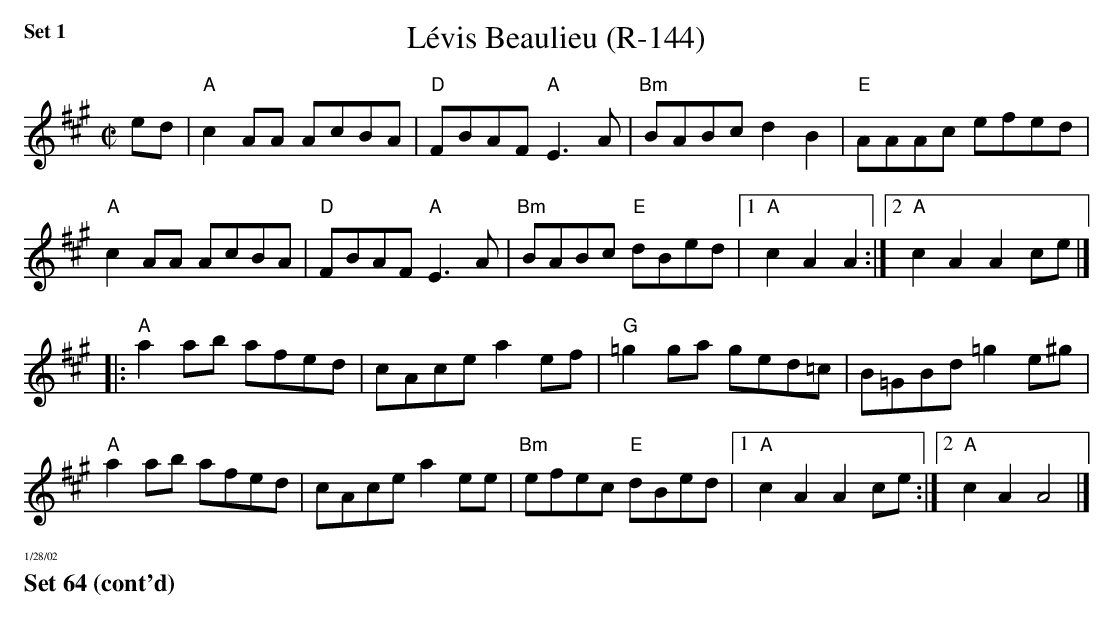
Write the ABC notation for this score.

X:1
T:L\'evis Beaulieu (R-144)
M:C|
K:A
ed|"A"c2AA AcBA | "D"FBAF "A"E3A |"Bm"BABc d2B2 |"E"AAAc efed |
"A"c2AA AcBA | "D"FBAF "A"E3A |"Bm"BABc "E"dBed |1 "A"c2A2 A2 :|						[2 "A"c2A2 A2ce |]
|:"A"a2ab afed |cAce a2ef | "G"=g2ga ged=c   |B=GBd =g2e^g|
"A"a2ab afed |cAce a2ee | "Bm"efec "E"dBed |1 "A"c2A2 A2ce  :|					   [2 "A"c2A2 A4|]
%%text 1/28/02

%%textfont       Times-Bold 13.0
%%text Set 64 (cont'd)
%%textfont       Times-Roman 7.0
$SmallRMargin
$SmallLMargin
